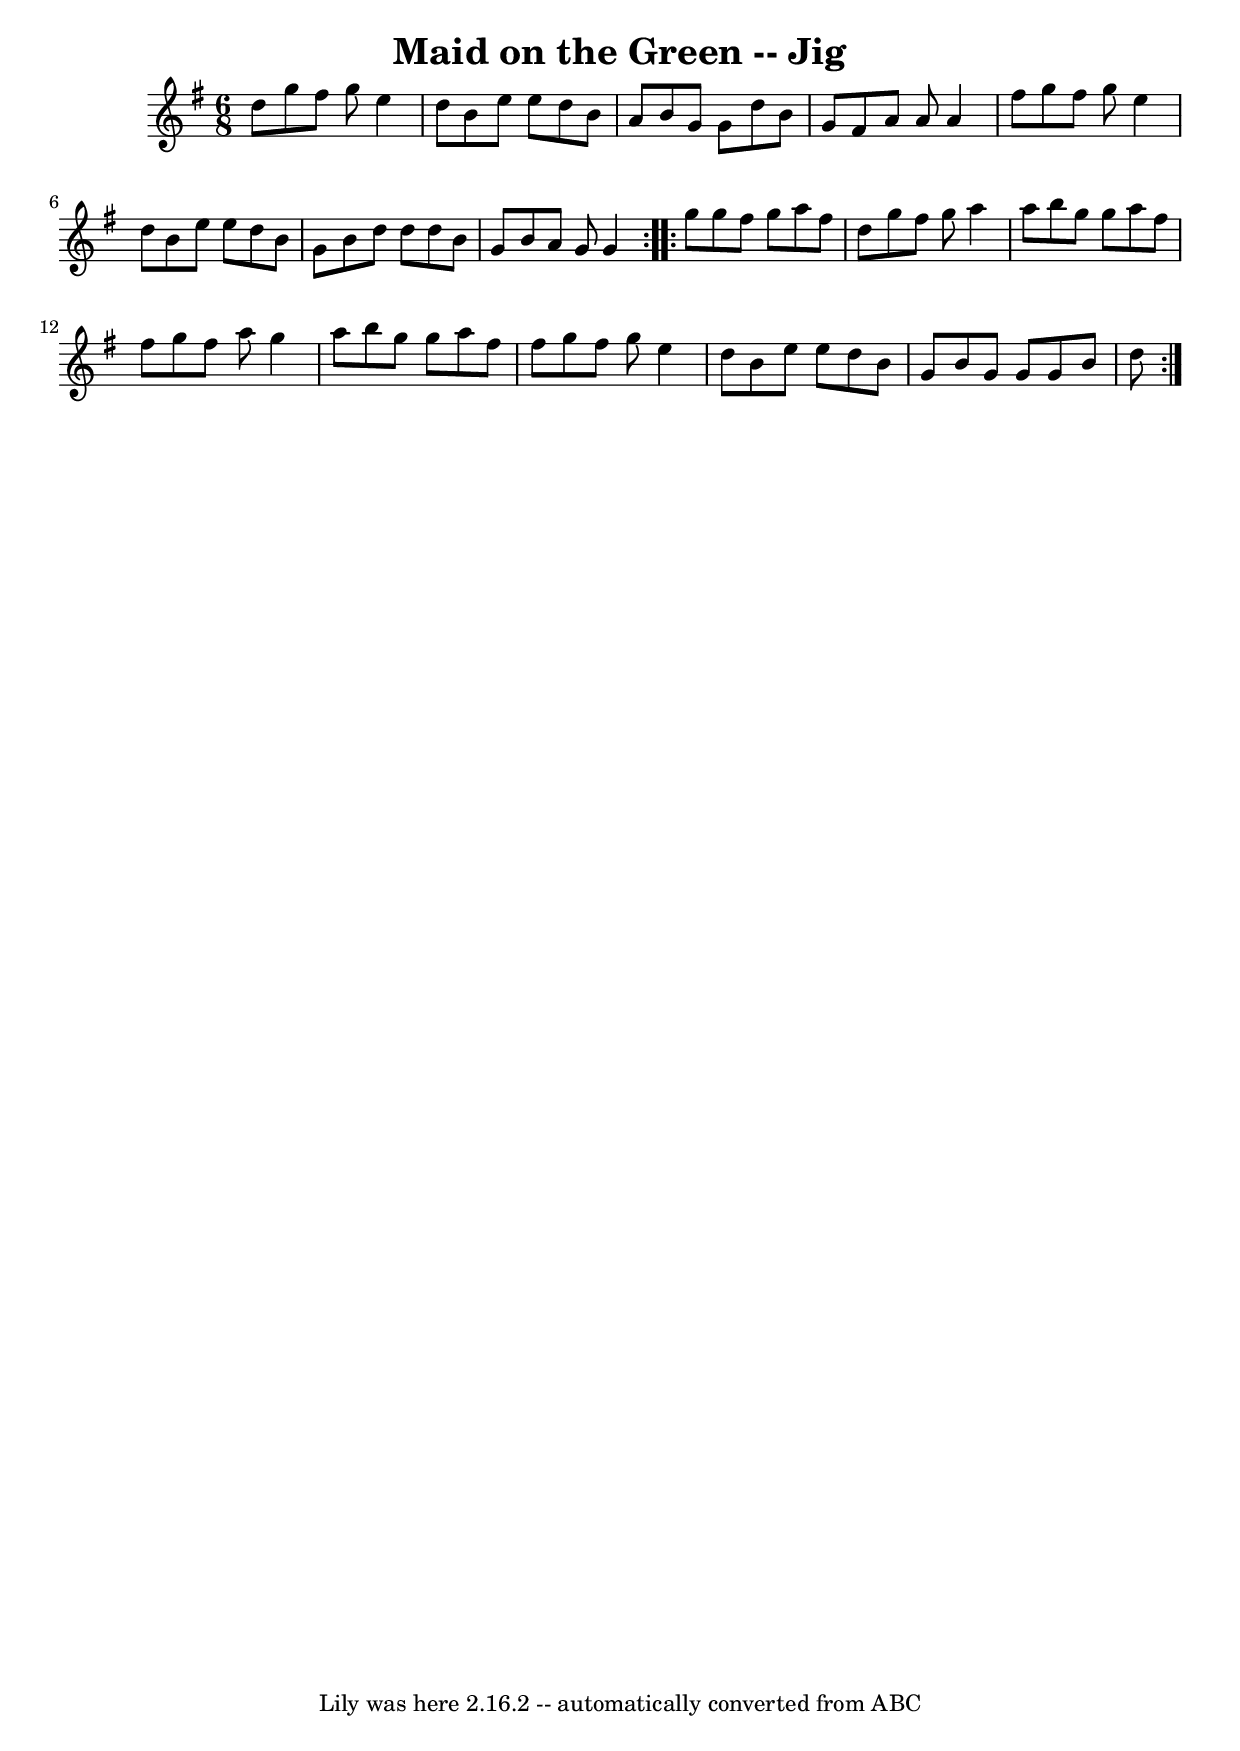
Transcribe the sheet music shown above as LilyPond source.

\version "2.16.2"
\include "Mammoth.ily"
\header {
  %% book = "Ryan's Mammoth Collection"
  crossRefNumber = "1"
  footnotes = "\\\\111 624"
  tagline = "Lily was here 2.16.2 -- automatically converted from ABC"
  title = "Maid on the Green -- Jig"

}
voicedefault =  {



  \repeat volta 2 {

    \time 6/8 
    \key g \major
 d''8  |
    g''8 fis''8 g''8 e''4    
    d''8    |
    b'8 e''8 e''8 d''8 b'8 a'8    |
    b'8  
    g'8 g'8 d''8 b'8 g'8    |
    fis'8 a'8 a'8 a'4    
    fis''8    |
    g''8 fis''8 g''8 e''4 d''8    |
    b'8 
    e''8 e''8 d''8 b'8 g'8    |
    b'8 d''8 d''8 d''8 
    b'8 g'8    |
    b'8 a'8 g'8 g'4  
  }     
  \repeat volta 2 {
    
    g''8  |
    g''8 fis''8 g''8 a''8 fis''8 d''8    |
    
    g''8 fis''8 g''8 a''4 a''8    |
    b''8 g''8 g''8    
    a''8 fis''8 fis''8    |
    g''8 fis''8 a''8 g''4 a''8   
    |
    b''8 g''8 g''8 a''8 fis''8 fis''8    |
    
    g''8 fis''8 g''8 e''4 d''8    |
    b'8 e''8 e''8    
    d''8 b'8 g'8    |
    b'8 g'8 g'8 g'8 b'8 d''8    
  }   

}

\score{
  <<

    \context Staff="default"
    {
      \voicedefault 
      
    }

  >>
  \layout {
    
  }
  \midi {
  }

}
